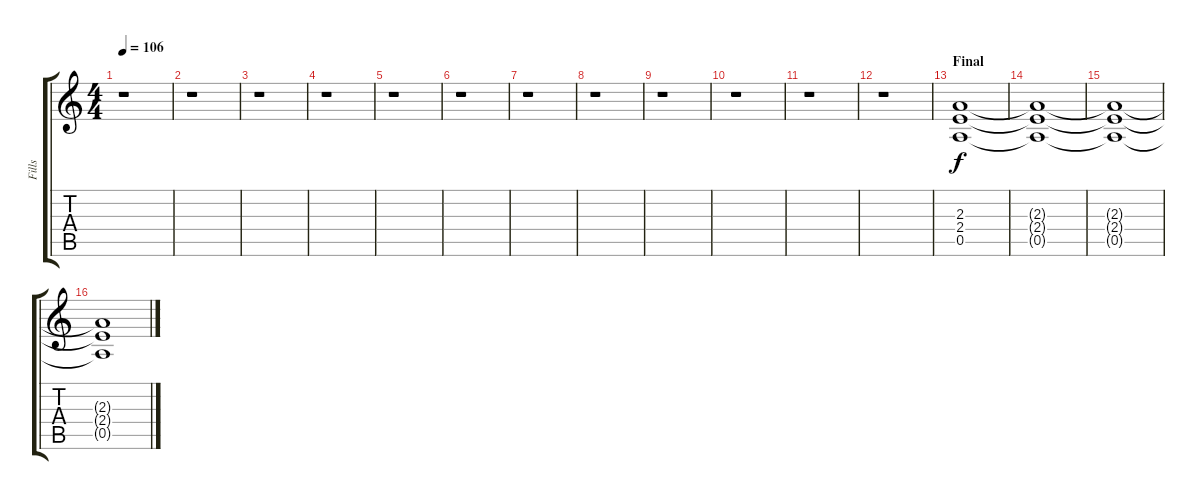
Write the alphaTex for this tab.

\track ("Fills" "Fills") {instrument distortionguitar}
\staff {score tabs}
\tuning (E4 B3 G3 D3 A2 E2) {hide}
\ts (4 4)
\tempo 106
\clef g2
\ks c
r.1{dy pp} |
r.1 |
r.1 |
r.1 |
r.1 |
r.1 |
r.1 |
r.1 |
r.1 |
r.1 |
r.1 |
r.1 |
\section ("" "Final")
(2.3 2.4 0.5).1{dy f volume 10} |
(2.3{t} 2.4{t} 0.5{t}).1 |
(2.3{t} 2.4{t} 0.5{t}).1 |
(2.3{t} 2.4{t} 0.5{t}).1
